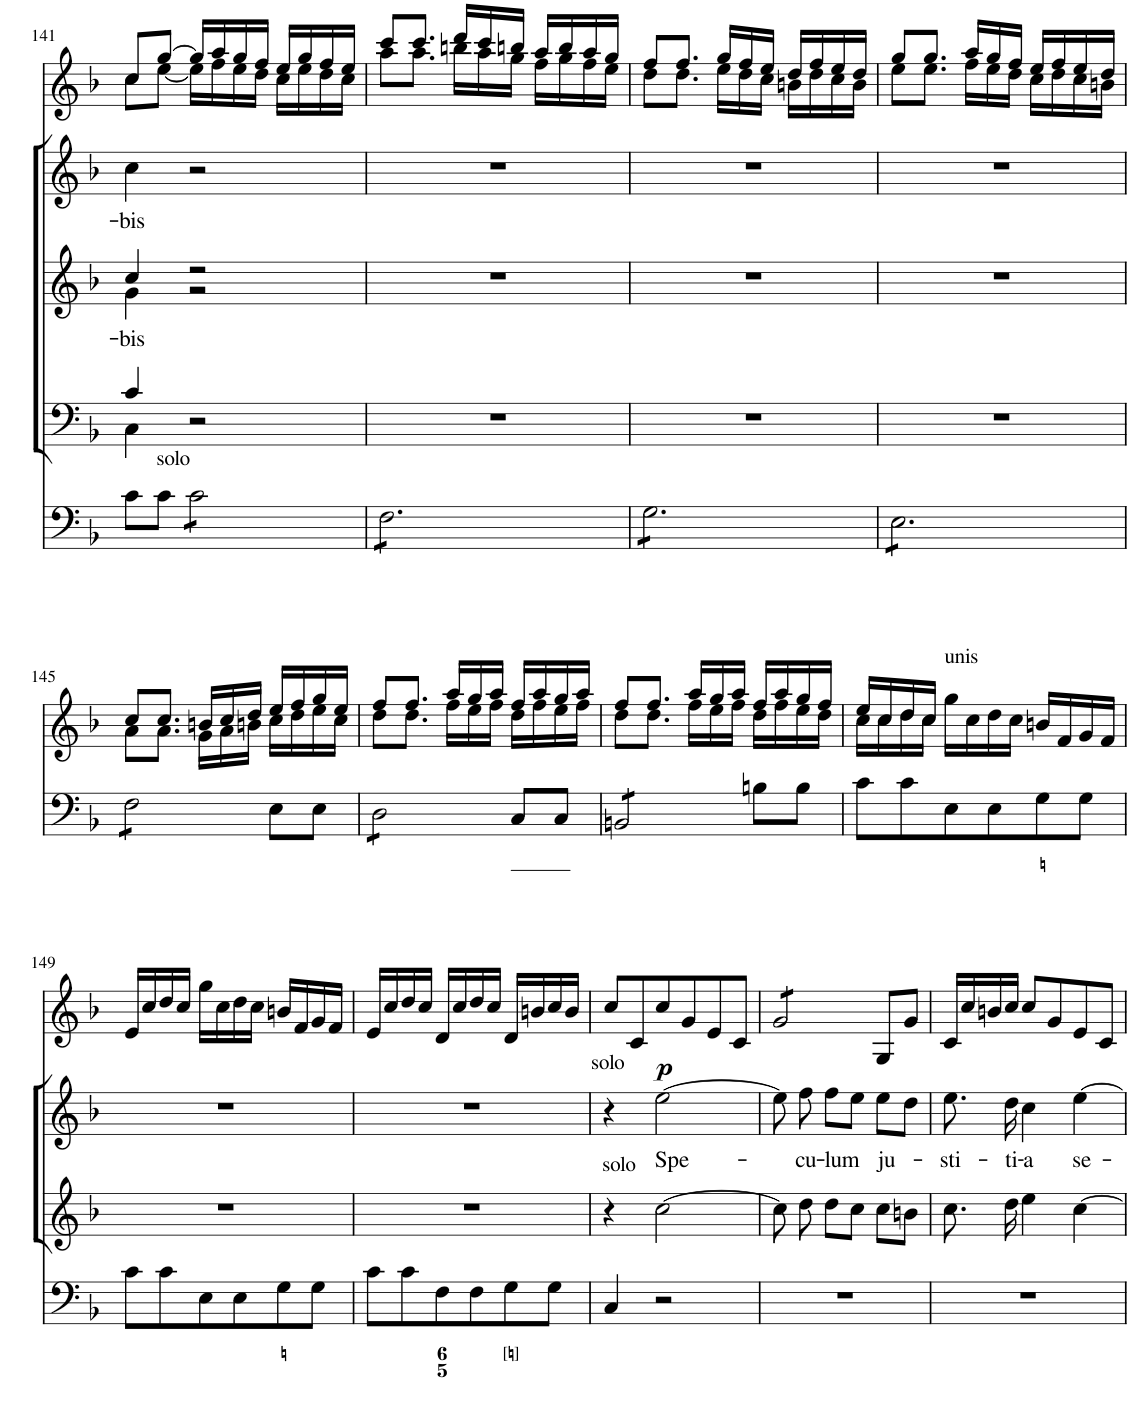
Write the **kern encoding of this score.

**kern	**kern	**kern	**text	**kern	**text	**kern	**dynam	**kern	**dynam	**kern	**dynam
*part7	*part6	*part5	*part5	*part4	*part4	*part3	*part3	*part2	*part2	*part1	*part1
*staff7	*staff6	*staff5	*staff5	*staff4	*staff4	*staff3	*staff3	*staff2	*staff2	*staff1	*staff1
*I"Organ	*I"Voice	*I"Alto	*	*I"Voice	*	*I"Violin	*	*I"Violin	*	*I"2 Violini	*
*	*	*	*	*	*	*I'Vln	*	*I'Vln	*	*I'Vln	*
!!LO:PB:g=z
*clefF4	*clefF4	*clefG2	*	*clefG2	*	*clefG2	*	*clefG2	*	*clefG2	*
*k[b-]	*k[b-]	*k[b-]	*	*k[b-]	*	*k[b-]	*	*k[b-]	*	*k[b-]	*
*M3/4	*M3/4	*M3/4	*	*M3/4	*	*M3/4	*	*M3/4	*	*M3/4	*
=141	=141	=141	=141	=141	=141	=141	=141	=141	=141	=141	=141
*	*^	*	*	*	*	*	*	*	*	*	*
!	!	!	!	!LO:LY:b	!	!LO:LY:b	!	!	!	!	!	!
*	*	*	*^	*	*	*	*	*	*	*	*^	*
8c\L	4c/	4C\	4cc/	4g\	-bis	4cc\	-bis	8cc	.	8cc	.	8cc/L	8cc\L	.
!LO:TX:a:t=solo	!	!	!	!	!	!	!	!	!	!	!	!	!	!
8c\J	.	.	.	.	.	.	.	[8gg	.	[8gg	.	[8gg/J	[8ee\J	.
*tremolo	*	*	*	*	*	*	*	*	*	*	*	*	*	*
8c\L	2r	2ryy	2r	2r	.	2r	.	16gg]	.	16gg]	.	16gg/LL]	16ee\LL]	.
.	.	.	.	.	.	.	.	16ff	.	16aa	.	16aa/	16ff\	.
8c\	.	.	.	.	.	.	.	16ee	.	16gg	.	16gg/	16ee\	.
.	.	.	.	.	.	.	.	16dd	.	16ff	.	16ff/JJ	16dd\JJ	.
8c\	.	.	.	.	.	.	.	16cc	.	16ee	.	16ee/LL	16cc\LL	.
.	.	.	.	.	.	.	.	16ee	.	16gg	.	16gg/	16ee\	.
8c\J	.	.	.	.	.	.	.	16dd	.	16ff	.	16ff/	16dd\	.
.	.	.	.	.	.	.	.	16cc	.	16ee	.	16ee/JJ	16cc\JJ	.
*	*v	*v	*	*	*	*	*	*	*	*	*	*	*	*
*	*	*v	*v	*	*	*	*	*	*	*	*	*	*
=142	=142	=142	=142	=142	=142	=142	=142	=142	=142	=142	=142	=142
8F\L	2.r	2.r	.	2.r	.	8aa	.	8ccc	.	8ccc/L	8aa\L	.
8F\	.	.	.	.	.	8.aa	.	8.ccc	.	8.ccc/J	8.aa\J	.
8F\	.	.	.	.	.	.	.	.	.	.	.	.
.	.	.	.	.	.	16bbn	.	16ddd	.	16ddd/LL	16bbn\LL	.
8F\	.	.	.	.	.	16aa	.	16ccc	.	16ccc/	16aa\	.
.	.	.	.	.	.	16gg	.	16bbn	.	16bbn/JJ	16gg\JJ	.
8F\	.	.	.	.	.	16ff	.	16aa	.	16aa/LL	16ff\LL	.
.	.	.	.	.	.	16gg	.	16bb	.	16bb/	16gg\	.
8F\J	.	.	.	.	.	16ff	.	16aa	.	16aa/	16ff\	.
.	.	.	.	.	.	16ee	.	16gg	.	16gg/JJ	16ee\JJ	.
=143	=143	=143	=143	=143	=143	=143	=143	=143	=143	=143	=143	=143
8G\L	2.r	2.r	.	2.r	.	8dd	.	8ff	.	8ff/L	8dd\L	.
8G\	.	.	.	.	.	8.dd	.	8.ff	.	8.ff/J	8.dd\J	.
8G\	.	.	.	.	.	.	.	.	.	.	.	.
.	.	.	.	.	.	16ee	.	16gg	.	16gg/LL	16ee\LL	.
8G\	.	.	.	.	.	16dd	.	16ff	.	16ff/	16dd\	.
.	.	.	.	.	.	16cc	.	16ee	.	16ee/JJ	16cc\JJ	.
8G\	.	.	.	.	.	16bn	.	16dd	.	16dd/LL	16bn\LL	.
.	.	.	.	.	.	16dd	.	16ff	.	16ff/	16dd\	.
8G\J	.	.	.	.	.	16cc	.	16ee	.	16ee/	16cc\	.
.	.	.	.	.	.	16b	.	16dd	.	16dd/JJ	16b\JJ	.
=144	=144	=144	=144	=144	=144	=144	=144	=144	=144	=144	=144	=144
8E\L	2.r	2.r	.	2.r	.	8ee	.	8gg	.	8gg/L	8ee\L	.
8E\	.	.	.	.	.	8.ee	.	8.gg	.	8.gg/J	8.ee\J	.
8E\	.	.	.	.	.	.	.	.	.	.	.	.
.	.	.	.	.	.	16ff	.	16aa	.	16aa/LL	16ff\LL	.
8E\	.	.	.	.	.	16ee	.	16gg	.	16gg/	16ee\	.
.	.	.	.	.	.	16dd	.	16ff	.	16ff/JJ	16dd\JJ	.
8E\	.	.	.	.	.	16cc	.	16ee	.	16ee/LL	16cc\LL	.
.	.	.	.	.	.	16dd	.	16ff	.	16ff/	16dd\	.
8E\J	.	.	.	.	.	16cc	.	16ee	.	16ee/	16cc\	.
.	.	.	.	.	.	16bn	.	16dd	.	16dd/JJ	16bn\JJ	.
!!LO:LB:g=z	!!
=145	=145	=145	=145	=145	=145	=145	=145	=145	=145	=145	=145	=145
8F\L	2.r	2.r	.	2.r	.	8a	.	8cc	.	8cc/L	8a\L	.
8F\	.	.	.	.	.	8.a	.	8.cc	.	8.cc/J	8.a\J	.
8F\	.	.	.	.	.	.	.	.	.	.	.	.
.	.	.	.	.	.	16g	.	16bn	.	16bn/LL	16g\LL	.
8F\J	.	.	.	.	.	16a	.	16cc	.	16cc/	16a\	.
*Xtremolo	*	*	*	*	*	*	*	*	*	*	*	*
.	.	.	.	.	.	16bn	.	16dd	.	16dd/JJ	16bn\JJ	.
8E\L	.	.	.	.	.	16cc	.	16ee	.	16ee/LL	16cc\LL	.
.	.	.	.	.	.	16dd	.	16ff	.	16ff/	16dd\	.
8E\J	.	.	.	.	.	16ee	.	16gg	.	16gg/	16ee\	.
.	.	.	.	.	.	16cc	.	16ee	.	16ee/JJ	16cc\JJ	.
=146	=146	=146	=146	=146	=146	=146	=146	=146	=146	=146	=146	=146
*tremolo	*	*	*	*	*	*	*	*	*	*	*	*
8D\L	2.r	2.r	.	2.r	.	8dd	.	8ff	.	8ff/L	8dd\L	.
8D\	.	.	.	.	.	8.dd	.	8.ff	.	8.ff/J	8.dd\J	.
8D\	.	.	.	.	.	.	.	.	.	.	.	.
.	.	.	.	.	.	16ff	.	16aa	.	16aa/LL	16ff\LL	.
8D\J	.	.	.	.	.	16ee	.	16gg	.	16gg/	16ee\	.
*Xtremolo	*	*	*	*	*	*	*	*	*	*	*	*
.	.	.	.	.	.	16ff	.	16aa	.	16aa/JJ	16ff\JJ	.
8C/L	.	.	.	.	.	16dd	.	16ff	.	16ff/LL	16dd\LL	.
.	.	.	.	.	.	16ff	.	16aa	.	16aa/	16ff\	.
8C/J	.	.	.	.	.	16ee	.	16gg	.	16gg/	16ee\	.
.	.	.	.	.	.	16ff	.	16aa	.	16aa/JJ	16ff\JJ	.
=147	=147	=147	=147	=147	=147	=147	=147	=147	=147	=147	=147	=147
*tremolo	*	*	*	*	*	*	*	*	*	*	*	*
8BBn/L	2.r	2.r	.	2.r	.	8dd	.	8ff	.	8ff/L	8dd\L	.
8BBn/	.	.	.	.	.	8.dd	.	8.ff	.	8.ff/J	8.dd\J	.
8BBn/	.	.	.	.	.	.	.	.	.	.	.	.
.	.	.	.	.	.	16ff	.	16aa	.	16aa/LL	16ff\LL	.
8BBn/J	.	.	.	.	.	16ee	.	16gg	.	16gg/	16ee\	.
*Xtremolo	*	*	*	*	*	*	*	*	*	*	*	*
.	.	.	.	.	.	16ff	.	16aa	.	16aa/JJ	16ff\JJ	.
8Bn\L	.	.	.	.	.	16dd	.	16ff	.	16ff/LL	16dd\LL	.
.	.	.	.	.	.	16ff	.	16aa	.	16aa/	16ff\	.
8B\J	.	.	.	.	.	16ee	.	16gg	.	16gg/	16ee\	.
.	.	.	.	.	.	16dd	.	16ff	.	16ff/JJ	16dd\JJ	.
=148	=148	=148	=148	=148	=148	=148	=148	=148	=148	=148	=148	=148
8c\L	2.r	2.r	.	2.r	.	16cc	.	16ee	.	16ee/LL	16cc\LL	.
.	.	.	.	.	.	16cc	.	16cc	.	16cc/	16cc\	.
8c\	.	.	.	.	.	16dd	.	16dd	.	16dd/	16dd\	.
.	.	.	.	.	.	16cc	.	16cc	.	16cc/JJ	16cc\JJ	.
!	!	!	!	!	!	!	!	!	!	!LO:TX:a:t=unis	!	!
!	!	!	!	!	!	!	!	!LO:TX:a:t=unis	!	!	!	!
!	!	!	!	!	!	!LO:TX:a:t=unis	!	!	!	!	!	!
8E\	.	.	.	.	.	16ggLL	.	16ggLL	.	16gg\LL	2ryy	.
.	.	.	.	.	.	16cc	.	16cc	.	16cc\	.	.
8E\	.	.	.	.	.	16dd	.	16dd	.	16dd\	.	.
.	.	.	.	.	.	16ccJJ	.	16ccJJ	.	16cc\JJ	.	.
8G\	.	.	.	.	.	16bn	.	16bn	.	16bn/LL	.	.
.	.	.	.	.	.	16f	.	16f	.	16f/	.	.
8G\J	.	.	.	.	.	16g	.	16g	.	16g/	.	.
.	.	.	.	.	.	16f	.	16f	.	16f/JJ	.	.
*	*	*	*	*	*	*	*	*	*	*v	*v	*
!!LO:LB:g=z
=149	=149	=149	=149	=149	=149	=149	=149	=149	=149	=149	=149
8c\L	2.r	2.r	.	2.r	.	16e	.	16e	.	16e/LL	.
.	.	.	.	.	.	16cc	.	16cc	.	16cc/	.
8c\	.	.	.	.	.	16dd	.	16dd	.	16dd/	.
.	.	.	.	.	.	16cc	.	16cc	.	16cc/JJ	.
8E\	.	.	.	.	.	16gg	.	16gg	.	16gg\LL	.
.	.	.	.	.	.	16cc	.	16cc	.	16cc\	.
8E\	.	.	.	.	.	16dd	.	16dd	.	16dd\	.
.	.	.	.	.	.	16cc	.	16cc	.	16cc\JJ	.
8G\	.	.	.	.	.	16bn	.	16bn	.	16bn/LL	.
.	.	.	.	.	.	16f	.	16f	.	16f/	.
8G\J	.	.	.	.	.	16g	.	16g	.	16g/	.
.	.	.	.	.	.	16f	.	16f	.	16f/JJ	.
=150	=150	=150	=150	=150	=150	=150	=150	=150	=150	=150	=150
8c\L	2.r	2.r	.	2.r	.	16e	.	16e	.	16e/LL	.
.	.	.	.	.	.	16cc	.	16cc	.	16cc/	.
8c\	.	.	.	.	.	16dd	.	16dd	.	16dd/	.
.	.	.	.	.	.	16cc	.	16cc	.	16cc/JJ	.
8F\	.	.	.	.	.	16d	.	16d	.	16d/LL	.
.	.	.	.	.	.	16cc	.	16cc	.	16cc/	.
8F\	.	.	.	.	.	16dd	.	16dd	.	16dd/	.
.	.	.	.	.	.	16cc	.	16cc	.	16cc/JJ	.
8G\	.	.	.	.	.	16d	.	16d	.	16d/LL	.
.	.	.	.	.	.	16bn	.	16bn	.	16bn/	.
8G\J	.	.	.	.	.	16cc	.	16cc	.	16cc/	.
.	.	.	.	.	.	16b	.	16b	.	16b/JJ	.
=151	=151	=151	=151	=151	=151	=151	=151	=151	=151	=151	=151
4C/	2.r	4r	.	4r	.	8cc	.	8cc	.	8cc/L	.
.	.	.	.	.	.	8c	.	8c	.	8c/	.
!	!	!	!	!LO:TX:a:t=solo	!	!	!	!	!	!	!
!	!	!LO:TX:a:t=solo	!	!	!	!	!	!	!	!	!
!	!	!	!	!	!LO:LY:b	!	!LO:DY:b	!	!LO:DY:b	!	!LO:DY:b
2r	.	[2cc\	.	[2ee\	Spe-	8cc	p	8cc	p	8cc/	p
.	.	.	.	.	.	8g	.	8g	.	8g/	.
.	.	.	.	.	.	8e	.	8e	.	8e/	.
.	.	.	.	.	.	8c	.	8c	.	8c/J	.
=152	=152	=152	=152	=152	=152	=152	=152	=152	=152	=152	=152
*	*	*	*	*	*	*tremolo	*	*	*	*	*
*	*	*	*	*	*	*	*	*tremolo	*	*	*
*	*	*	*	*	*	*	*	*	*	*tremolo	*
2.r	2.r	8cc\]	.	8ee\]	.	8gL	.	8gL	.	8g/L	.
!	!	!	!	!	!LO:LY:b	!	!	!	!	!	!
.	.	8dd\	.	8ff\	-cu-	8g	.	8g	.	8g/	.
!	!	!	!	!	!LO:LY:b	!	!	!	!	!	!
.	.	8dd\L	.	8ff\L	-lum	8g	.	8g	.	8g/	.
.	.	8cc\J	.	8ee\J	.	8gJ	.	8gJ	.	8g/J	.
*	*	*	*	*	*	*	*	*	*	*Xtremolo	*
*	*	*	*	*	*	*	*	*Xtremolo	*	*	*
*	*	*	*	*	*	*Xtremolo	*	*	*	*	*
!	!	!	!	!	!LO:LY:b	!	!	!	!	!	!
.	.	8cc\L	.	8ee\L	ju-	8G	.	8G	.	8G/L	.
.	.	8bn\J	.	8dd\J	.	8g	.	8g	.	8g/J	.
=153	=153	=153	=153	=153	=153	=153	=153	=153	=153	=153	=153
!	!	!	!	!	!LO:LY:b	!	!	!	!	!	!
2.r	2.r	8.cc\	.	8.ee\	-sti-	16c	.	16c	.	16c/LL	.
.	.	.	.	.	.	16cc	.	16cc	.	16cc/	.
.	.	.	.	.	.	16bn	.	16bn	.	16bn/	.
!	!	!	!	!	!LO:LY:b	!	!	!	!	!	!
.	.	16dd\	.	16dd\	-ti-	16cc	.	16cc	.	16cc/JJ	.
!	!	!	!	!	!LO:LY:b	!	!	!	!	!	!
.	.	4ee\	.	4cc\	-a	8cc	.	8cc	.	8cc/L	.
.	.	.	.	.	.	8g	.	8g	.	8g/	.
!	!	!	!	!	!LO:LY:b	!	!	!	!	!	!
.	.	[4cc\	.	[4ee\	se-	8e	.	8e	.	8e/	.
.	.	.	.	.	.	8c	.	8c	.	8c/J	.
=	=	=	=	=	=	=	=	=	=	=	=
*-	*-	*-	*-	*-	*-	*-	*-	*-	*-	*-	*-
